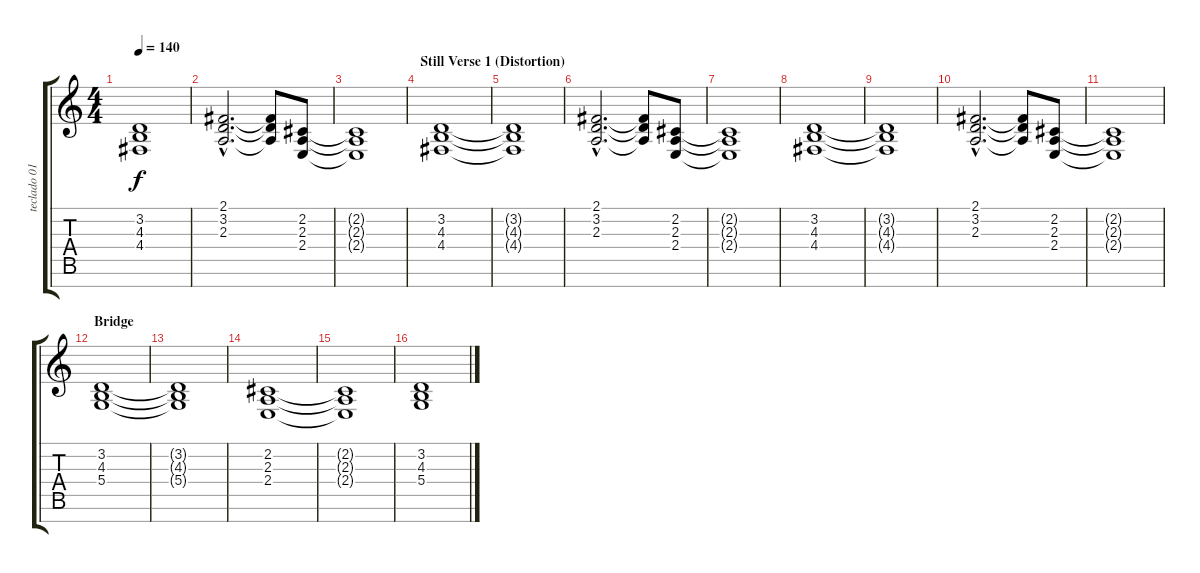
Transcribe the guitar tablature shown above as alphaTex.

\track ("teclado 01 (strings + \"chuva\")" "teclado 01") {instrument stringensemble1}
\staff {score tabs}
\tuning (E4 B3 G3 D3 A2 E2 B1) {hide}
\ts (4 4)
\tempo 140
\clef g2
\ks c
(3.2{t} 4.3{t} 4.4{t}).1{dy f} |
(2.1{hac} 3.2{hac} 2.3{hac}).2{d} (2.1{t} 3.2{t} 2.3{t}).8 (2.2 2.3 2.4).8 |
(2.2{t} 2.3{t} 2.4{t}).1 |
\section ("" "Still Verse 1 (Distortion)")
(3.2 4.3 4.4).1 |
(3.2{t} 4.3{t} 4.4{t}).1 |
(2.1{hac} 3.2{hac} 2.3{hac}).2{d} (2.1{t} 3.2{t} 2.3{t}).8 (2.2 2.3 2.4).8 |
(2.2{t} 2.3{t} 2.4{t}).1 |
(3.2 4.3 4.4).1 |
(3.2{t} 4.3{t} 4.4{t}).1 |
(2.1{hac} 3.2{hac} 2.3{hac}).2{d} (2.1{t} 3.2{t} 2.3{t}).8 (2.2 2.3 2.4).8 |
(2.2{t} 2.3{t} 2.4{t}).1 |
\section ("" "Bridge")
(3.2 4.3 5.4).1 |
(3.2{t} 4.3{t} 5.4{t}).1 |
(2.2 2.3 2.4).1 |
(2.2{t} 2.3{t} 2.4{t}).1 |
(3.2 4.3 5.4).1
